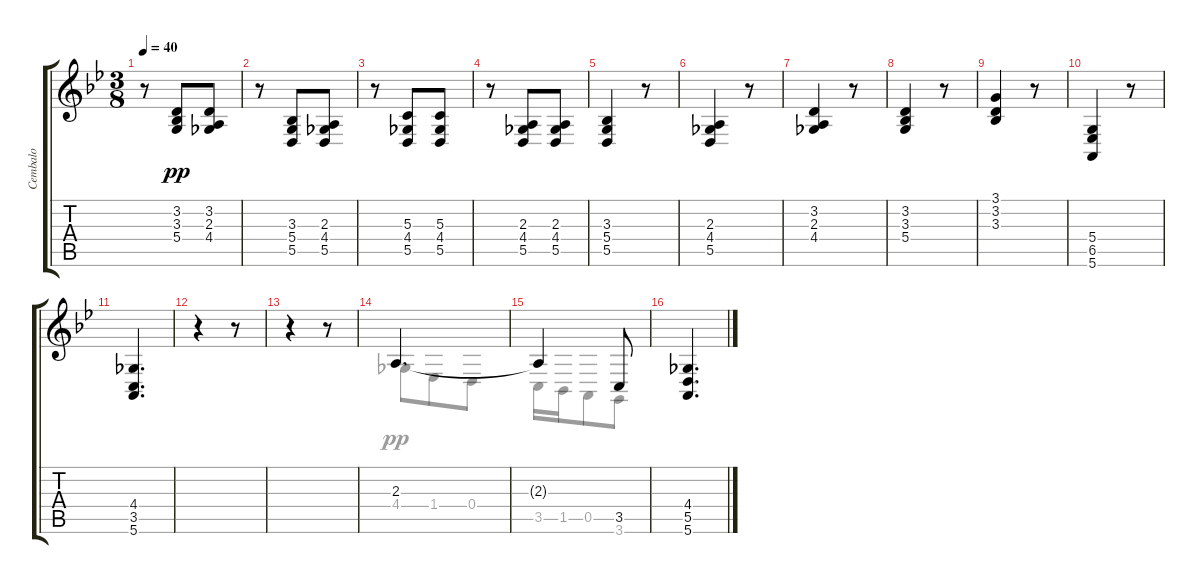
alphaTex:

\track ("Cembalo" "Cembalo") {instrument harpsichord}
\staff {score tabs}
\tuning (E4 B3 G3 D3 A2 E2) {hide}
\voice
\ts (3 8)
\tempo 40
\clef g2
\ks bb
r.8{dy pp instrument harpsichord} (3.2 3.3 5.4).8 (3.2 2.3 4.4).8 |
r.8 (3.3 5.4 5.5).8 (2.3 4.4 5.5).8 |
r.8 (5.3 4.4 5.5).8 (5.3 4.4 5.5).8 |
r.8 (2.3 4.4 5.5).8 (2.3 4.4 5.5).8 |
(3.3 5.4 5.5).4 r.8 |
(2.3 4.4 5.5).4 r.8 |
(3.2 2.3 4.4).4 r.8 |
(3.2 3.3 5.4).4 r.8 |
(3.1 3.2 3.3).4 r.8 |
(5.4 6.5 5.6).4 r.8 |
(4.4 3.5 5.6).4{d} |
r.4 r.8 |
r.4 r.8 |
2.3.4{d} |
2.3{t}.4 3.5.8 |
(4.4 5.5 5.6).4{d}
\voice
\clef g2
\ottava regular
\simile none
\ks bb
|
|
|
|
|
|
|
|
|
|
|
|
|
4.4.8 1.4.8 0.4.8 |
3.5.16 1.5.16 0.5.8 3.6.8 |
